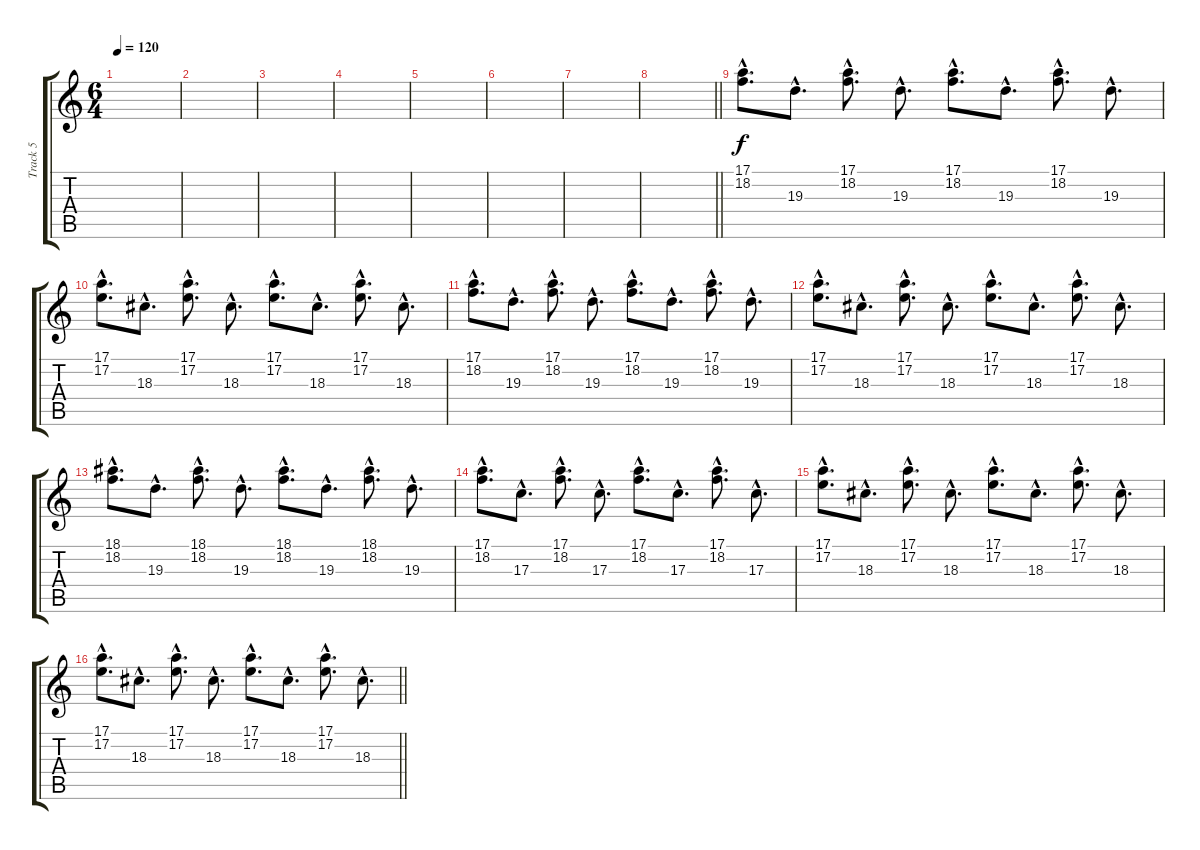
\track ("Track 5" "Track 5") {instrument acousticgrandpiano}
\staff {score tabs}
\tuning (E4 B3 G3 D3 A2 E2) {hide}
\ts (6 4)
\tempo 120
\clef g2
\ks c
|
|
|
|
|
|
|
\barLineRight lightlight
|
(17.1{hac} 18.2{hac}).8{d} 19.3{hac}.8{d} (17.1{hac} 18.2{hac}).8{d} 19.3{hac}.8{d} (17.1{hac} 18.2{hac}).8{d} 19.3{hac}.8{d} (17.1{hac} 18.2{hac}).8{d} 19.3{hac}.8{d} |
(17.1{hac} 17.2{hac}).8{d} 18.3{hac}.8{d} (17.1{hac} 17.2{hac}).8{d} 18.3{hac}.8{d} (17.1{hac} 17.2{hac}).8{d} 18.3{hac}.8{d} (17.1{hac} 17.2{hac}).8{d} 18.3{hac}.8{d} |
(17.1{hac} 18.2{hac}).8{d} 19.3{hac}.8{d} (17.1{hac} 18.2{hac}).8{d} 19.3{hac}.8{d} (17.1{hac} 18.2{hac}).8{d} 19.3{hac}.8{d} (17.1{hac} 18.2{hac}).8{d} 19.3{hac}.8{d} |
(17.1{hac} 17.2{hac}).8{d} 18.3{hac}.8{d} (17.1{hac} 17.2{hac}).8{d} 18.3{hac}.8{d} (17.1{hac} 17.2{hac}).8{d} 18.3{hac}.8{d} (17.1{hac} 17.2{hac}).8{d} 18.3{hac}.8{d} |
(18.1{hac} 18.2{hac}).8{d} 19.3{hac}.8{d} (18.1{hac} 18.2{hac}).8{d} 19.3{hac}.8{d} (18.1{hac} 18.2{hac}).8{d} 19.3{hac}.8{d} (18.1{hac} 18.2{hac}).8{d} 19.3{hac}.8{d} |
(17.1{hac} 18.2{hac}).8{d} 17.3{hac}.8{d} (17.1{hac} 18.2{hac}).8{d} 17.3{hac}.8{d} (17.1{hac} 18.2{hac}).8{d} 17.3{hac}.8{d} (17.1{hac} 18.2{hac}).8{d} 17.3{hac}.8{d} |
(17.1{hac} 17.2{hac}).8{d} 18.3{hac}.8{d} (17.1{hac} 17.2{hac}).8{d} 18.3{hac}.8{d} (17.1{hac} 17.2{hac}).8{d} 18.3{hac}.8{d} (17.1{hac} 17.2{hac}).8{d} 18.3{hac}.8{d} |
\barLineRight lightlight
(17.1{hac} 17.2{hac}).8{d} 18.3{hac}.8{d} (17.1{hac} 17.2{hac}).8{d} 18.3{hac}.8{d} (17.1{hac} 17.2{hac}).8{d} 18.3{hac}.8{d} (17.1{hac} 17.2{hac}).8{d} 18.3{hac}.8{d}
